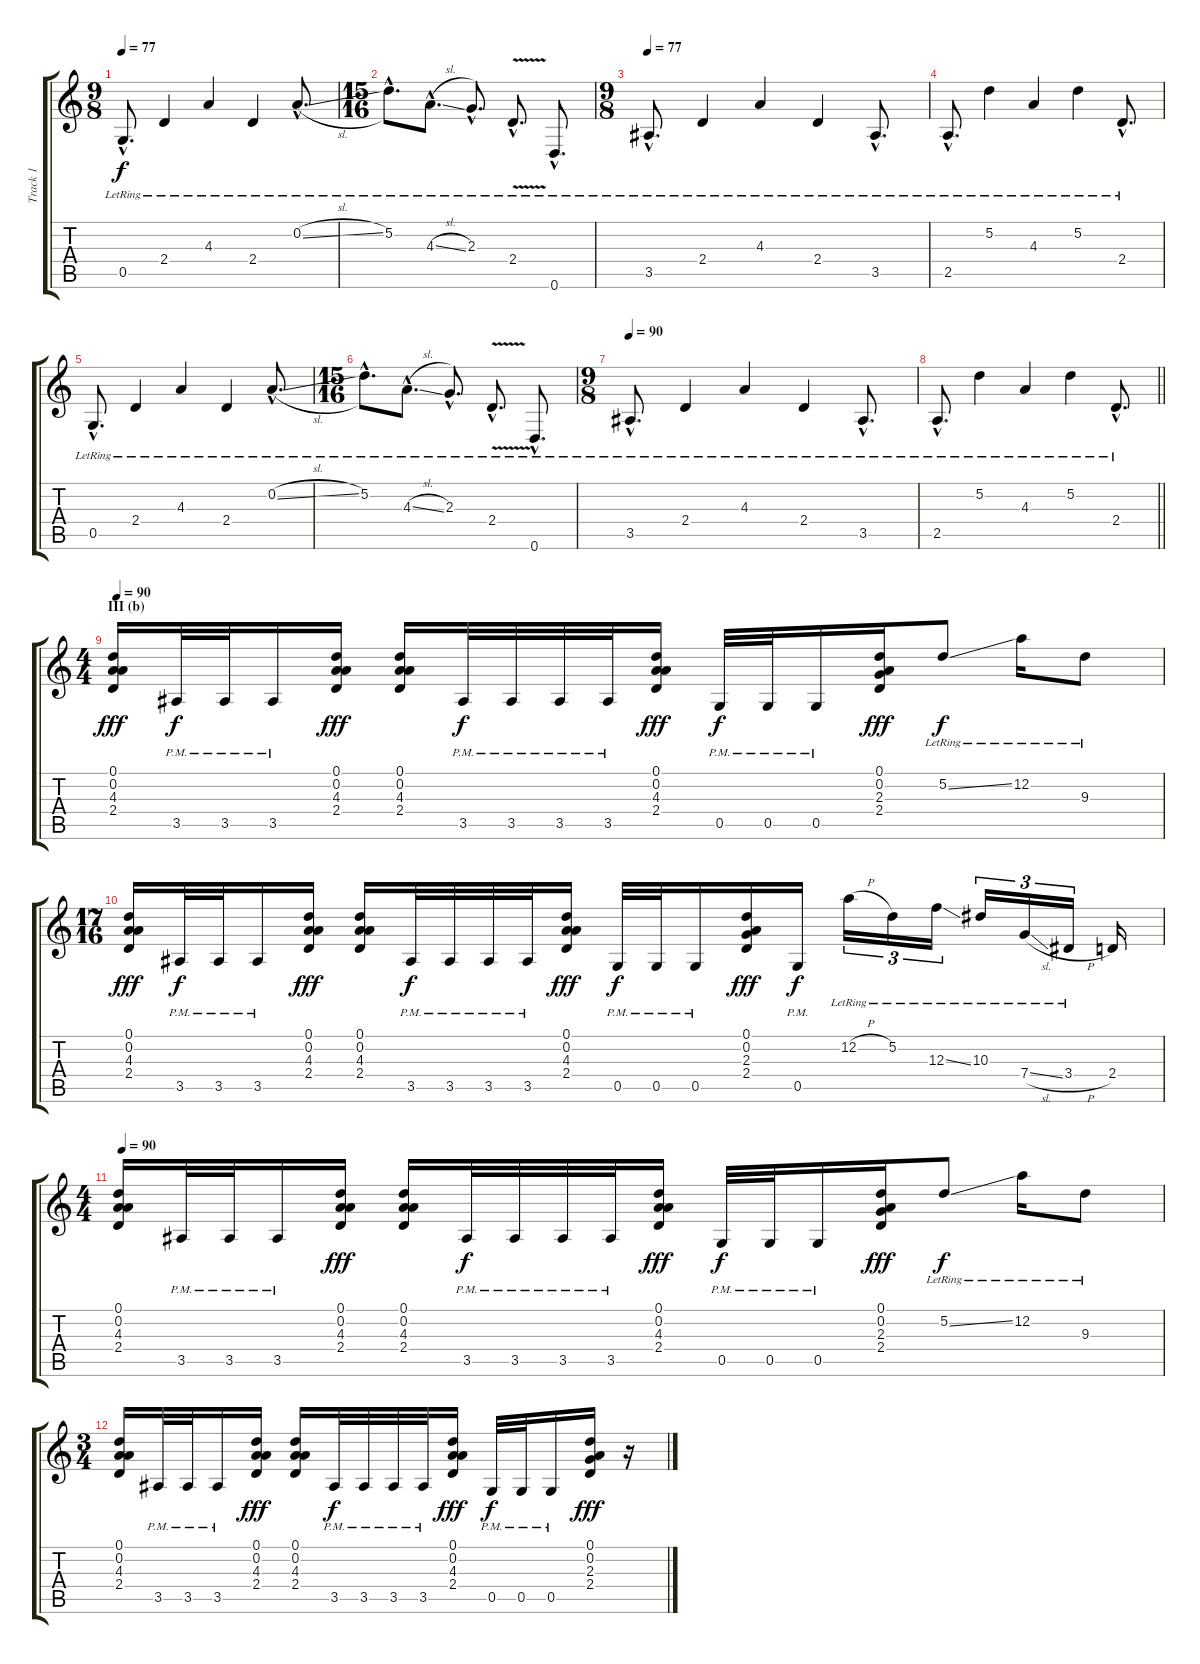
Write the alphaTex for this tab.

\track ("Track 1" "Track 1") {instrument distortionguitar}
\staff {score tabs}
\tuning (D4 A3 F3 C3 G2 D2) {hide}
\ts (9 8)
\tempo 77
\clef g2
\ks c
0.5{hac lr}.8{d dy f} 2.4{lr}.4 4.3{lr}.4 2.4{lr}.4 0.2{sl hac lr}.8{d} |
\ts (15 16)
5.2{hac lr}.8{d} 4.3{sl hac lr}.8{d} 2.3{hac lr}.8{d} 2.4{v hac lr}.8{d} 0.6{hac lr}.8{d} |
\ts (9 8)
\tempo 77
3.5{hac lr}.8{d volume 13} 2.4{lr}.4 4.3{lr}.4 2.4{lr}.4 3.5{hac lr}.8{d} |
2.5{hac lr}.8{d} 5.2{lr}.4 4.3{lr}.4 5.2{lr}.4 2.4{hac lr}.8{d} |
0.5{hac lr}.8{d} 2.4{lr}.4 4.3{lr}.4 2.4{lr}.4 0.2{sl hac lr}.8{d} |
\ts (15 16)
5.2{hac lr}.8{d} 4.3{sl hac lr}.8{d} 2.3{hac lr}.8{d} 2.4{v hac lr}.8{d} 0.6{hac lr}.8{d} |
\ts (9 8)
\tempo 90
3.5{hac lr}.8{d} 2.4{lr}.4 4.3{lr}.4 2.4{lr}.4 3.5{hac lr}.8{d} |
\barLineRight lightlight
2.5{hac lr}.8{d} 5.2{lr}.4 4.3{lr}.4 5.2{lr}.4 2.4{hac lr}.8{d} |
\ts (4 4)
\section ("" "III (b)")
\tempo 90
(0.1 0.2 4.3 2.4).16{dy fff} 3.5{pm}.32{dy f} 3.5{pm}.32 3.5{pm}.16 (0.1 0.2 4.3 2.4).16{dy fff} (0.1 0.2 4.3 2.4).16 3.5{pm}.32{dy f} 3.5{pm}.32 3.5{pm}.32 3.5{pm}.32 (0.1 0.2 4.3 2.4).16{dy fff} 0.5{pm}.32{dy f} 0.5{pm}.32 0.5{pm}.16 (0.1 0.2 2.3 2.4).16{dy fff} 5.2{ss lr}.8{dy f} 12.2{lr}.16 9.3{lr}.8 |
\ts (17 16)
(0.1 0.2 4.3 2.4).16{dy fff} 3.5{pm}.32{dy f} 3.5{pm}.32 3.5{pm}.16 (0.1 0.2 4.3 2.4).16{dy fff} (0.1 0.2 4.3 2.4).16 3.5{pm}.32{dy f} 3.5{pm}.32 3.5{pm}.32 3.5{pm}.32 (0.1 0.2 4.3 2.4).16{dy fff} 0.5{pm}.32{dy f} 0.5{pm}.32 0.5{pm}.16 (0.1 0.2 2.3 2.4).16{dy fff} 0.5{pm}.16{dy f} 12.2{h lr}.16{tu (3 2)} 5.2{lr}.16{tu (3 2)} 12.3{ss lr}.16{tu (3 2)} 10.3{lr}.16{tu (3 2)} 7.4{sl lr}.16{tu (3 2)} 3.4{h lr}.16{tu (3 2)} 2.4.16 |
\ts (4 4)
\tempo 90
(0.1 0.2 4.3 2.4).16 3.5{pm}.32 3.5{pm}.32 3.5{pm}.16 (0.1 0.2 4.3 2.4).16{dy fff} (0.1 0.2 4.3 2.4).16 3.5{pm}.32{dy f} 3.5{pm}.32 3.5{pm}.32 3.5{pm}.32 (0.1 0.2 4.3 2.4).16{dy fff} 0.5{pm}.32{dy f} 0.5{pm}.32 0.5{pm}.16 (0.1 0.2 2.3 2.4).16{dy fff} 5.2{ss lr}.8{dy f} 12.2{lr}.16 9.3{lr}.8 |
\ts (3 4)
(0.1 0.2 4.3 2.4).16{instrument distortionguitar} 3.5{pm}.32 3.5{pm}.32 3.5{pm}.16 (0.1 0.2 4.3 2.4).16{dy fff} (0.1 0.2 4.3 2.4).16 3.5{pm}.32{dy f} 3.5{pm}.32 3.5{pm}.32 3.5{pm}.32 (0.1 0.2 4.3 2.4).16{dy fff} 0.5{pm}.32{dy f} 0.5{pm}.32 0.5{pm}.16 (0.1 0.2 2.3 2.4).16{dy fff} r.16
